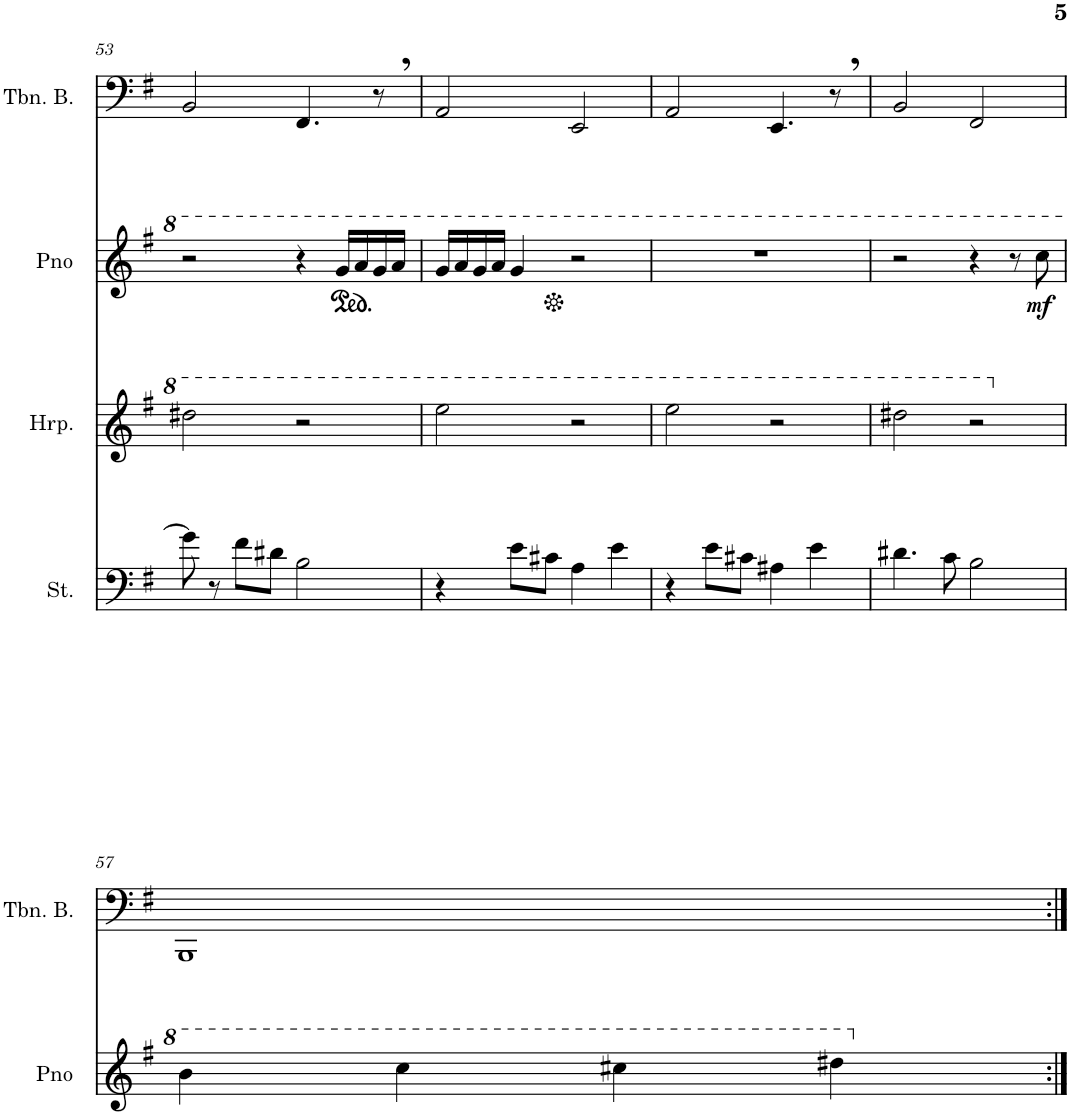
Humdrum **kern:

**kern	**kern	**kern	**dynam	**kern
*part4	*part3	*part2	*part2	*part1
*staff4	*staff3	*staff2	*staff2	*staff1
*I"Cordas	*I"Harpa	*I"Piano	*	*I"Trombone Baixo
*	*I'Hrp.	*I'Pno	*	*I'Tbn. B.
!!LO:PB:g=z
*clefF4	*clefG2	*clefG2	*	*clefF4
*k[f#]	*k[f#]	*k[f#]	*	*k[f#]
*M4/4	*M4/4	*M4/4	*	*M4/4
=53	=53	=53	=53	=53
8g\]	2ddd#X\	2r	.	2BB/
8r	.	.	.	.
8f#\L	.	.	.	.
8d#X\J	.	.	.	.
2B\	2r	4r	.	4.FF#/
*	*	*ped	*	*
.	.	16gg/LL	.	.
.	.	16aa/	.	.
.	.	16gg/	.	8r
.	.	16aa/JJ	.	.
=54	=54	=54	=54	=54
4r	2eee\	16gg/LL	.	2AA/
.	.	16aa/	.	.
.	.	16gg/	.	.
.	.	16aa/JJ	.	.
8e\L	.	4gg/	.	.
8c#X\J	.	.	.	.
*	*	*Xped	*	*
4A\	2r	2r	.	2EE/
4e\	.	.	.	.
=55	=55	=55	=55	=55
4r	2eee\	1r	.	2AA/
8e\L	.	.	.	.
8c#X\J	.	.	.	.
4A#X\	2r	.	.	4.EE/
4e\	.	.	.	.
.	.	.	.	8r
=56	=56	=56	=56	=56
4.d#X\	2ddd#X\	2r	.	2BB/
8c\	.	.	.	.
2B\	2r	4r	.	2FF#/
.	.	8r	.	.
!	!	!	!LO:DY:b	!
.	.	8ccc\	mf	.
!!LO:LB:g=z
=57	=57	=57	=57	=57
1r	1r	4bb\	.	1BBB
.	.	4ccc\	.	.
.	.	4ccc#X\	.	.
.	.	4ddd#X\	.	.
=:|!	=:|!	=:|!	=:|!	=:|!
*-	*-	*-	*-	*-
